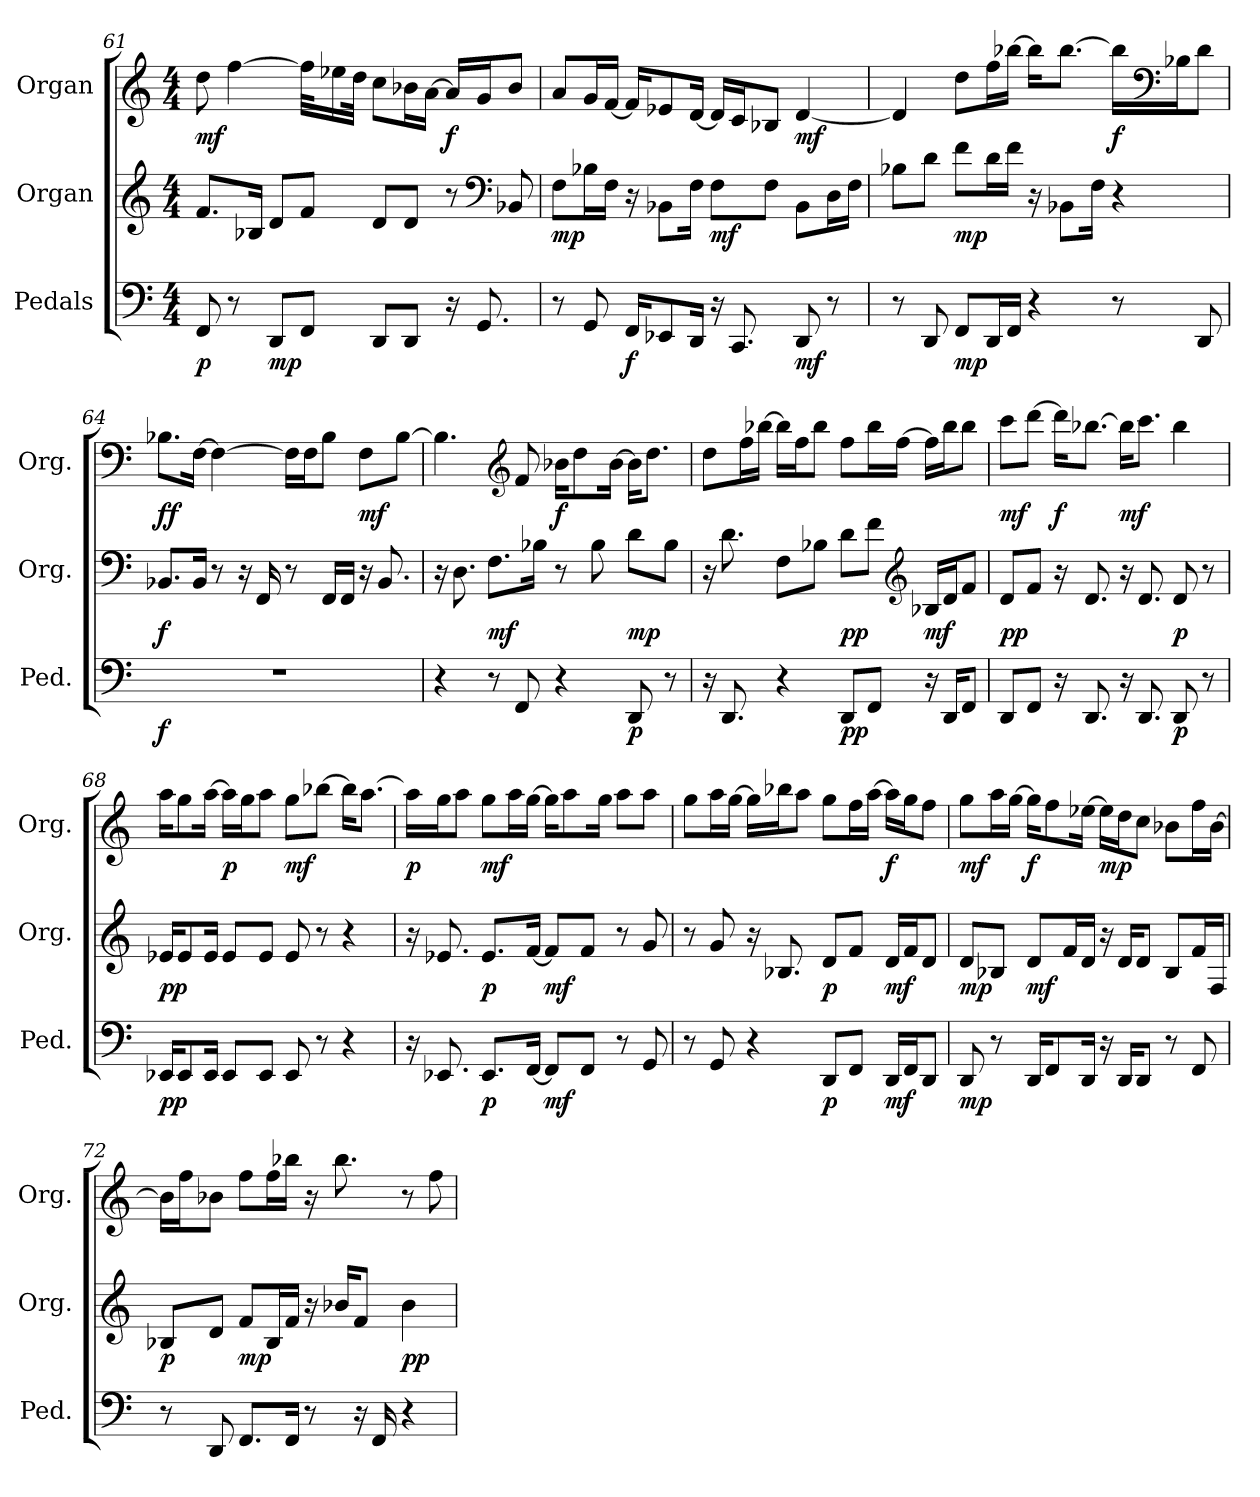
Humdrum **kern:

**kern	**dynam	**kern	**dynam	**kern	**dynam
*part3	*part3	*part2	*part2	*part1	*part1
*staff3	*staff3	*staff2	*staff2	*staff1	*staff1
*I"Pedals	*	*I"Organ	*	*I"Organ	*
*I'Ped.	*	*I'Org.	*	*I'Org.	*
*clefF4	*	*clefG2	*	*clefG2	*
*k[]	*	*k[]	*	*k[]	*
*C:	*	*C:	*	*C:	*
*M4/4	*	*M4/4	*	*M4/4	*
=61	=61	=61	=61	=61	=61
8FFi/	p	8.fi/L	.	8ddi\	mf
8r	.	.	.	[4ffi\	.
.	.	16B-Xi/Jk	.	.	.
8DDi/L	mp	8di/L	.	.	.
8FFi/J	.	8fi/J	.	32ffi\KLL]	.
.	.	.	.	16ee-Xi\	.
.	.	.	.	32ddi\JJk	.
8DDi/L	.	8di/L	.	8cci\L	.
8DDi/J	.	8di/J	.	16b-Xi\L	.
.	.	.	.	[16ai\JJ	.
16r	.	8r	.	16ai/LL]	f
8.GGi/	.	.	.	16gi/J	.
*	*	*clefF4	*	*	*
.	.	8BB-Xi/	.	8b-i/J	.
!!LO:PB:g=z
=62	=62	=62	=62	=62	=62
8r	.	8Fi\L	mp	8ai/L	.
8GGi/	.	16B-Xi\L	.	16gi/L	.
.	.	16Fi\JJ	.	[16fi/JJ	.
16FFi/KL	f	16r	.	16fi/KL]	.
8EE-Xi/	.	8BB-Xi\L	.	8e-Xi/	.
16DDi/Jk	.	16Fi\Jk	.	[16di/Jk	.
16r	.	8Fi\L	mf	16di/LL]	.
8.CCi/	.	.	.	16ci/J	.
.	.	8Fi\J	.	8B-Xi/J	.
8DDi/	mf	8BB-i\L	.	[4di/	mf
8r	.	16Di\L	.	.	.
.	.	16Fi\JJ	.	.	.
=63	=63	=63	=63	=63	=63
8r	.	8B-Xi\L	.	4di/]	.
8DDi/	.	8di\J	.	.	.
8FFi/L	mp	8fi\L	mp	8ddi\L	.
16DDi/L	.	16di\L	.	16ffi\L	.
16FFi/JJ	.	16fi\JJ	.	[16bb-Xi\JJ	.
4r	.	16r	.	16bb-i\KL]	.
.	.	8BB-Xi\L	.	[8.bb-i\J	.
.	.	16Fi\Jk	.	.	.
8r	.	4r	.	16bb-i\LL]	f
*	*	*	*	*clefF4	*
.	.	.	.	16B-Xi\J	.
8DDi/	.	.	.	8di\J	.
=64	=64	=64	=64	=64	=64
1r	f	8.BB-Xi/L	f	8.B-Xi\L	ff
.	.	16BB-i/Jk	.	[16Fi\Jk	.
.	.	8r	.	4Fi\_	.
.	.	16r	.	.	.
.	.	16FFi/	.	.	.
.	.	8r	.	16Fi\LL]	.
.	.	.	.	16Fi\J	.
.	.	16FFi/LL	.	8B-i\J	.
.	.	16FFi/JJ	.	.	.
.	.	16r	.	8Fi\L	mf
.	.	8.BB-i/	.	.	.
.	.	.	.	[8B-i\J	.
!!LO:LB:g=z
=65	=65	=65	=65	=65	=65
4r	.	16r	.	4.B-i\]	.
.	.	8.Di\	.	.	.
8r	.	8.Fi\L	mf	.	.
*	*	*	*	*clefG2	*
8FFi/	.	.	.	8fi/	.
.	.	16B-Xi\Jk	.	.	.
4r	.	8r	.	16b-Xi\KL	f
.	.	.	.	8ddi\	.
.	.	8B-i\	.	.	.
.	.	.	.	[16b-i\Jk	.
8DDi/	p	8di\L	mp	16b-i\KL]	.
.	.	.	.	8.ddi\J	.
8r	.	8B-i\J	.	.	.
=66	=66	=66	=66	=66	=66
16r	.	16r	.	8ddi\L	.
8.DDi/	.	8.di\	.	.	.
.	.	.	.	16ffi\L	.
.	.	.	.	[16bb-Xi\JJ	.
4r	.	8Fi\L	.	16bb-i\LL]	.
.	.	.	.	16ffi\J	.
.	.	8B-Xi\J	.	8bb-i\J	.
8DDi/L	pp	8di\L	pp	8ffi\L	.
8FFi/J	.	8fi\J	.	16bb-i\L	.
.	.	.	.	[16ffi\JJ	.
*	*	*clefG2	*	*	*
16r	.	16B-Xi/LL	mf	16ffi\LL]	.
16DDi/KL	.	16di/J	.	16bb-i\J	.
8FFi/J	.	8fi/J	.	8bb-i\J	.
=67	=67	=67	=67	=67	=67
8DDi/L	.	8di/L	pp	8ccci\L	mf
8FFi/J	.	8fi/J	.	[8dddi\J	.
16r	.	16r	.	16dddi\KL]	f
8.DDi/	.	8.di/	.	[8.bb-Xi\J	.
16r	.	16r	.	16bb-i\KL]	mf
8.DDi/	.	8.di/	.	8.ccci\J	.
8DDi/	p	8di/	p	4bb-i\	.
8r	.	8r	.	.	.
!!LO:LB:g=z
=68	=68	=68	=68	=68	=68
16EE-Xi/KL	pp	16e-Xi/KL	pp	16aai\KL	.
8EE-i/	.	8e-i/	.	8ggi\	.
16EE-i/Jk	.	16e-i/Jk	.	[16aai\Jk	.
8EE-i/L	.	8e-i/L	.	16aai\LL]	p
.	.	.	.	16ggi\J	.
8EE-i/J	.	8e-i/J	.	8aai\J	.
8EE-i/	.	8e-i/	.	8ggi\L	mf
8r	.	8r	.	[8bb-Xi\J	.
4r	.	4r	.	16bb-i\KL]	.
.	.	.	.	[8.aai\J	.
=69	=69	=69	=69	=69	=69
16r	.	16r	.	16aai\LL]	p
8.EE-Xi/	.	8.e-Xi/	.	16ggi\J	.
.	.	.	.	8aai\J	.
8.EE-i/L	p	8.e-i/L	p	8ggi\L	mf
.	.	.	.	16aai\L	.
[16FFi/Jk	.	[16fi/Jk	.	[16ggi\JJ	.
8FFi/L]	mf	8fi/L]	mf	16ggi\KL]	.
.	.	.	.	8aai\	.
8FFi/J	.	8fi/J	.	.	.
.	.	.	.	16ggi\Jk	.
8r	.	8r	.	8aai\L	.
8GGi/	.	8gi/	.	8aai\J	.
=70	=70	=70	=70	=70	=70
8r	.	8r	.	8ggi\L	.
8GGi/	.	8gi/	.	16aai\L	.
.	.	.	.	[16ggi\JJ	.
4r	.	16r	.	16ggi\LL]	.
.	.	8.B-Xi/	.	16bb-Xi\J	.
.	.	.	.	8aai\J	.
8DDi/L	p	8di/L	p	8ggi\L	.
8FFi/J	.	8fi/J	.	16ffi\L	.
.	.	.	.	[16aai\JJ	.
16DDi/LL	mf	16di/LL	mf	16aai\LL]	f
16FFi/J	.	16fi/J	.	16ggi\J	.
8DDi/J	.	8di/J	.	8ffi\J	.
!!LO:PB:g=z
=71	=71	=71	=71	=71	=71
8DDi/	mp	8di/L	mp	8ggi\L	mf
8r	.	8B-Xi/J	.	16aai\L	.
.	.	.	.	[16ggi\JJ	.
16DDi/KL	.	8di/L	mf	16ggi\KL]	f
8FFi/	.	.	.	8ffi\	.
.	.	16fi/L	.	.	.
16DDi/Jk	.	16di/JJ	.	[16ee-Xi\Jk	.
16r	.	16r	.	16ee-i\LL]	mp
16DDi/KL	.	16di/KL	.	16ddi\J	.
8DDi/J	.	8di/J	.	8cci\J	.
8r	.	8B-i/L	.	8b-Xi\L	.
8FFi/	.	16fi/L	.	16ffi\L	.
.	.	16Fi/JJ	.	[16b-i\JJ	.
=72	=72	=72	=72	=72	=72
8r	.	8B-Xi/L	p	16b-i\LL]	.
.	.	.	.	16ffi\J	.
8DDi/	.	8di/J	.	8b-Xi\J	.
8.FFi/L	.	8fi/L	mp	8ffi\L	.
.	.	16B-i/L	.	16ffi\L	.
16FFi/Jk	.	16fi/JJ	.	16bb-Xi\JJ	.
8r	.	16r	.	16r	.
.	.	16b-Xi/KL	.	8.bb-i\	.
16r	.	8fi/J	.	.	.
16FFi/	.	.	.	.	.
4r	.	4b-i\	pp	8r	.
.	.	.	.	8ffi\	.
=	=	=	=	=	=
*-	*-	*-	*-	*-	*-
